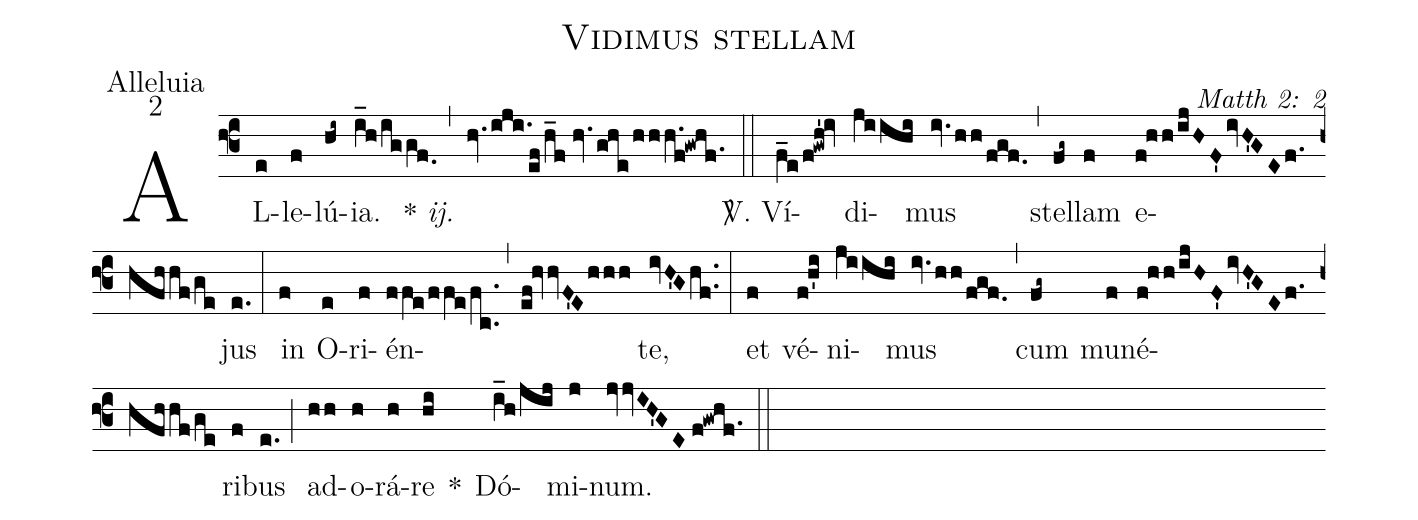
name: Vidimus stellam;
office-part: Alleluia;
mode: 2;
commentary: Matth 2: 2;
%%
(f3) AL(e)le(f)lú(hi~)ia.(i_h/iggf.0) {*}~<i>ij.</i>(,) (hv.iji./[-0.61]ef/h_f//hv.ghe/hhh.f!gwhf.1) (::)
<sp>V/</sp>. Ví(f_e/f!gwh'!iv)di(jiihi)mus(iv.hh/fgf.) (,) stel(fg~)lam(f) e(f!hh/ijHF'ivH'GEf./hfhhf/ge)jus(e.) (:)
in(f) O(e)ri(f)én(ffe/ffe/fc..)(,)(ef!hvvF'Ehhh)te,(ivH'Ghf..) (:)
et(f) vé(f!h'i)ni(jiihi)mus(iv.hh/fgf.) (,) cum(fg~) mu(f)né(f!hh/ijHF'ivH'GEf./hfhhf/ge)ri(f)bus(e.) (;) ad(hh)o(h)rá(h)re(hi) *() Dó(i_h/jij)mi(j)num.(jvvIH'GE//f!gwhf.1) (::)
